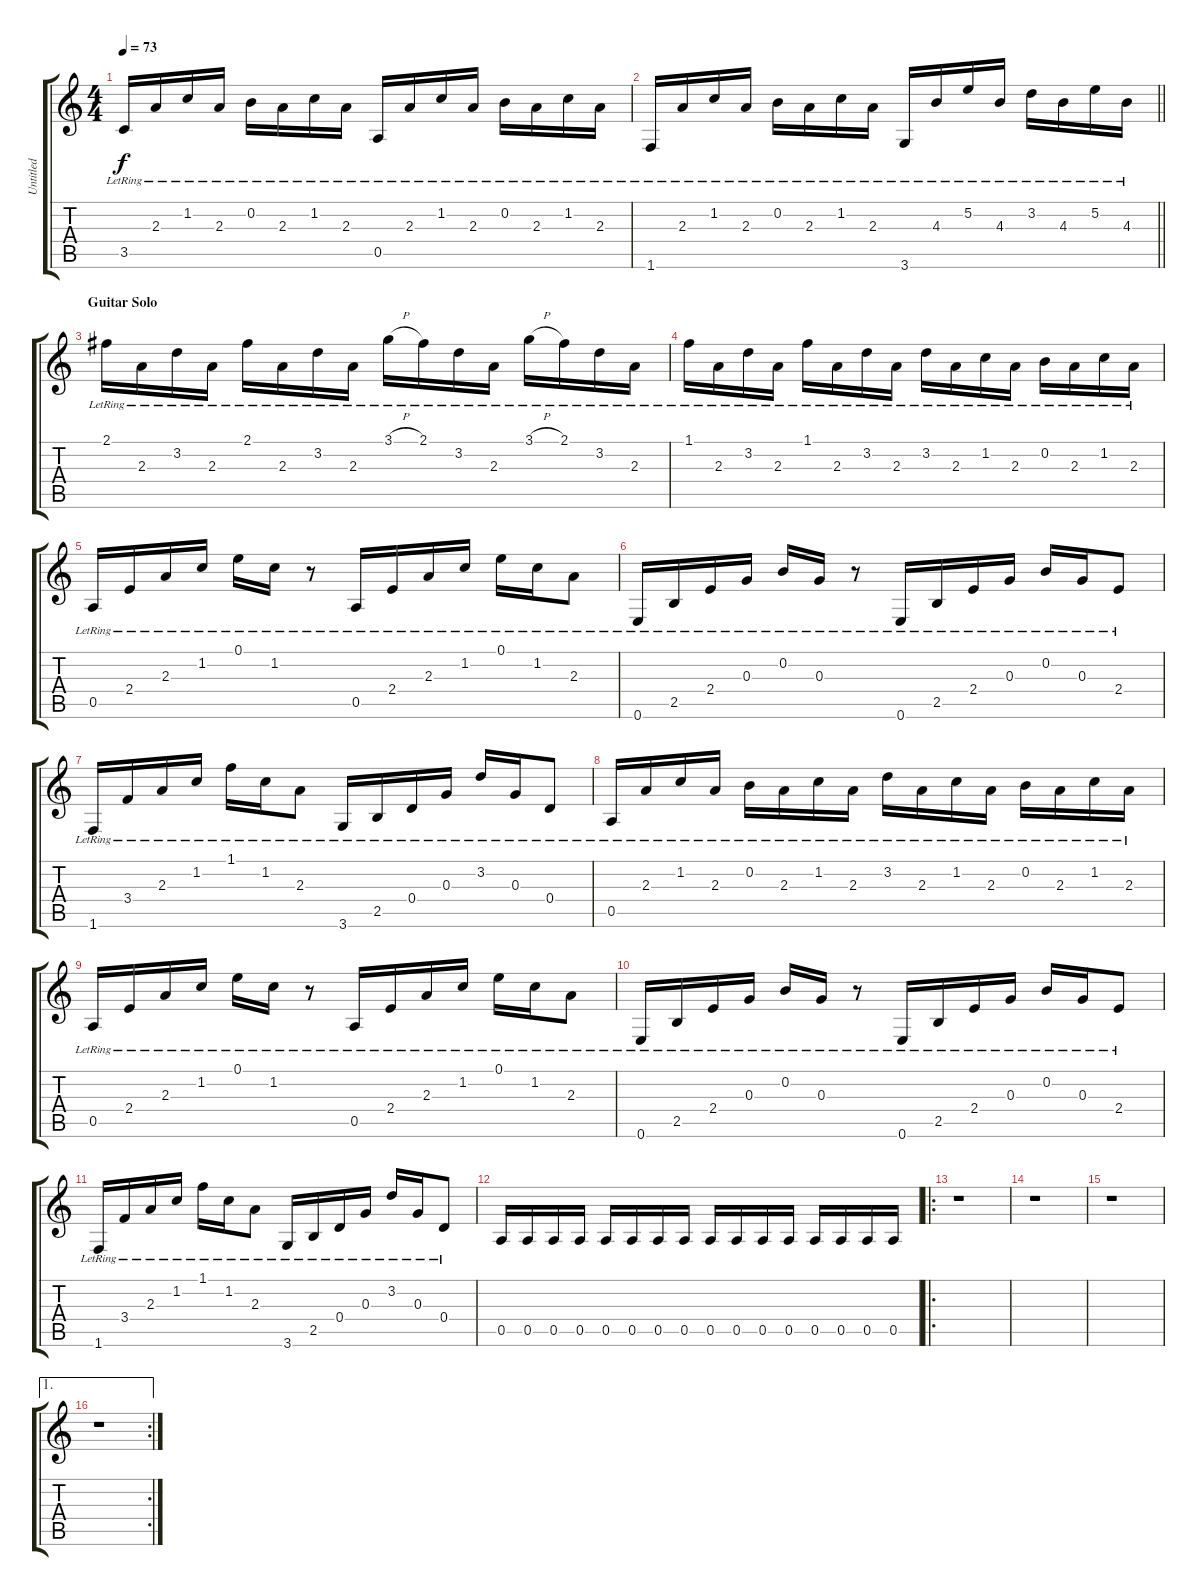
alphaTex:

\track ("Untitled" "Untitled") {instrument acousticguitarnylon}
\staff {score tabs}
\tuning (E4 B3 G3 D3 A2 E2) {hide}
\ts (4 4)
\tempo 73
\clef g2
\ks c
3.5{lr}.16{dy f} 2.3{lr}.16 1.2{lr}.16 2.3{lr}.16 0.2{lr}.16 2.3{lr}.16 1.2{lr}.16 2.3{lr}.16 0.5{lr}.16 2.3{lr}.16 1.2{lr}.16 2.3{lr}.16 0.2{lr}.16 2.3{lr}.16 1.2{lr}.16 2.3{lr}.16 |
\barLineRight lightlight
1.6{lr}.16 2.3{lr}.16 1.2{lr}.16 2.3{lr}.16 0.2{lr}.16 2.3{lr}.16 1.2{lr}.16 2.3{lr}.16 3.6{lr}.16 4.3{lr}.16 5.2{lr}.16 4.3{lr}.16 3.2{lr}.16 4.3{lr}.16 5.2{lr}.16 4.3{lr}.16 |
\section ("" "Guitar Solo")
2.1{lr}.16 2.3{lr}.16 3.2{lr}.16 2.3{lr}.16 2.1{lr}.16 2.3{lr}.16 3.2{lr}.16 2.3{lr}.16 3.1{h lr}.16 2.1{lr}.16 3.2{lr}.16 2.3{lr}.16 3.1{h lr}.16 2.1{lr}.16 3.2{lr}.16 2.3{lr}.16 |
1.1{lr}.16 2.3{lr}.16 3.2{lr}.16 2.3{lr}.16 1.1{lr}.16 2.3{lr}.16 3.2{lr}.16 2.3{lr}.16 3.2{lr}.16 2.3{lr}.16 1.2{lr}.16 2.3{lr}.16 0.2{lr}.16 2.3{lr}.16 1.2{lr}.16 2.3{lr}.16 |
0.5{lr}.16 2.4{lr}.16 2.3{lr}.16 1.2{lr}.16 0.1{lr}.16 1.2{lr}.16 r.8 0.5{lr}.16 2.4{lr}.16 2.3{lr}.16 1.2{lr}.16 0.1{lr}.16 1.2{lr}.16 2.3{lr}.8 |
0.6{lr}.16 2.5{lr}.16 2.4{lr}.16 0.3{lr}.16 0.2{lr}.16 0.3{lr}.16 r.8 0.6{lr}.16 2.5{lr}.16 2.4{lr}.16 0.3{lr}.16 0.2{lr}.16 0.3{lr}.16 2.4{lr}.8 |
1.6{lr}.16 3.4{lr}.16 2.3{lr}.16 1.2{lr}.16 1.1{lr}.16 1.2{lr}.16 2.3{lr}.8 3.6{lr}.16 2.5{lr}.16 0.4{lr}.16 0.3{lr}.16 3.2{lr}.16 0.3{lr}.16 0.4{lr}.8 |
0.5{lr}.16 2.3{lr}.16 1.2{lr}.16 2.3{lr}.16 0.2{lr}.16 2.3{lr}.16 1.2{lr}.16 2.3{lr}.16 3.2{lr}.16 2.3{lr}.16 1.2{lr}.16 2.3{lr}.16 0.2{lr}.16 2.3{lr}.16 1.2{lr}.16 2.3{lr}.16 |
0.5{lr}.16 2.4{lr}.16 2.3{lr}.16 1.2{lr}.16 0.1{lr}.16 1.2{lr}.16 r.8 0.5{lr}.16 2.4{lr}.16 2.3{lr}.16 1.2{lr}.16 0.1{lr}.16 1.2{lr}.16 2.3{lr}.8 |
0.6{lr}.16 2.5{lr}.16 2.4{lr}.16 0.3{lr}.16 0.2{lr}.16 0.3{lr}.16 r.8 0.6{lr}.16 2.5{lr}.16 2.4{lr}.16 0.3{lr}.16 0.2{lr}.16 0.3{lr}.16 2.4{lr}.8 |
1.6{lr}.16 3.4{lr}.16 2.3{lr}.16 1.2{lr}.16 1.1{lr}.16 1.2{lr}.16 2.3{lr}.8 3.6{lr}.16 2.5{lr}.16 0.4{lr}.16 0.3{lr}.16 3.2{lr}.16 0.3{lr}.16 0.4{lr}.8 |
0.5.16 0.5.16 0.5.16 0.5.16 0.5.16 0.5.16 0.5.16 0.5.16 0.5.16 0.5.16 0.5.16 0.5.16 0.5.16 0.5.16 0.5.16 0.5.16 |
\ro
r.1 |
r.1 |
r.1 |
\ae 1
\rc 2
r.1
